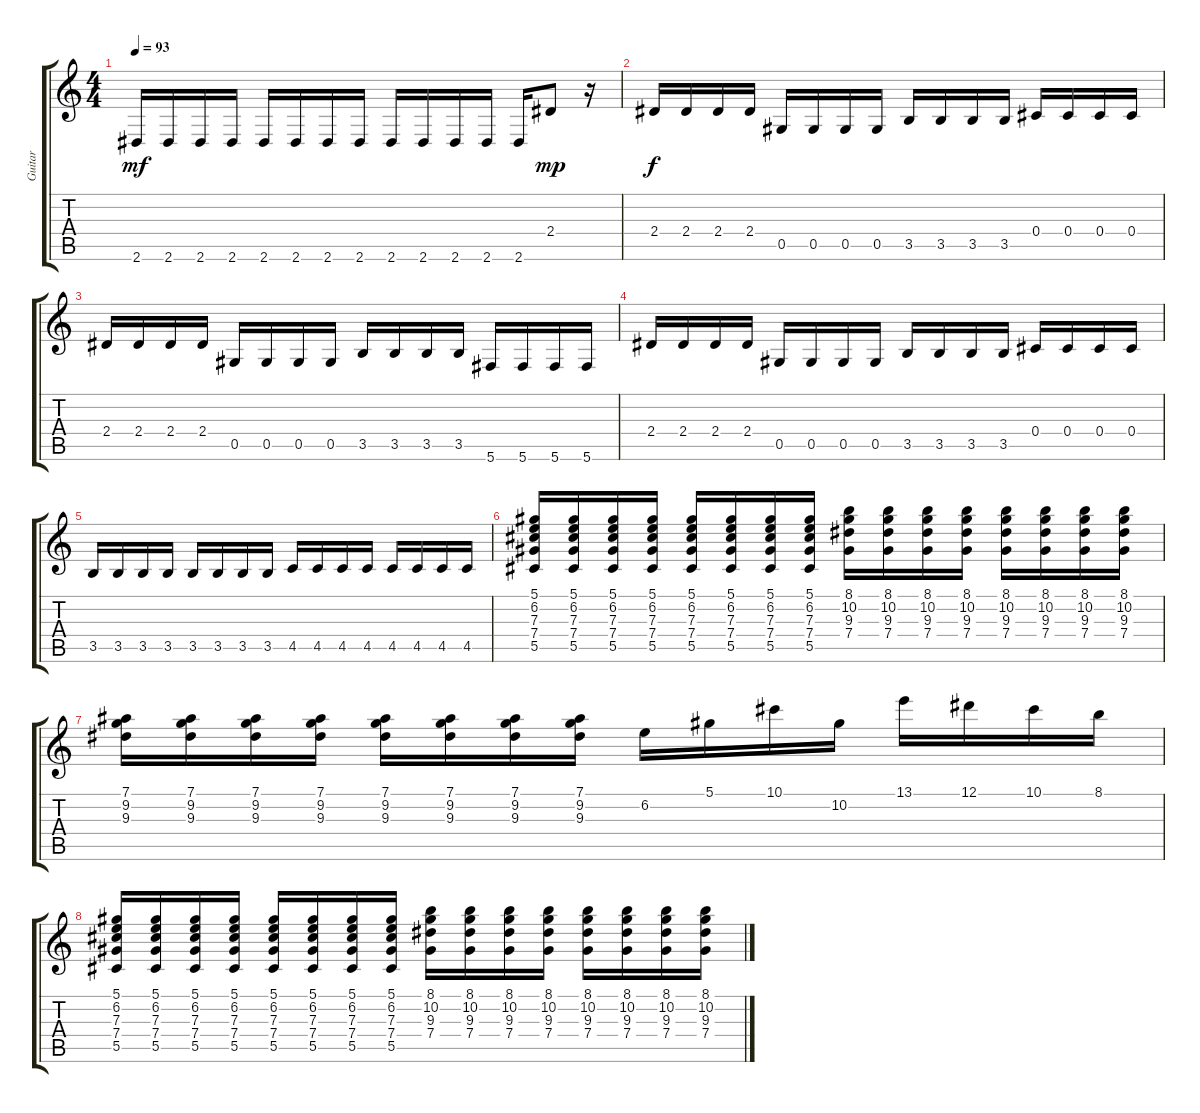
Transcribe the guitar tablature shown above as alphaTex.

\track ("Guitar" "Guitar") {instrument distortionguitar}
\staff {score tabs}
\tuning (Eb4 Bb3 Gb3 Db3 Ab2 Db2) {hide}
\ts (4 4)
\tempo 93
\clef g2
\ks c
2.6.16{dy mf} 2.6.16 2.6.16 2.6.16 2.6.16 2.6.16 2.6.16 2.6.16 2.6.16 2.6.16 2.6.16 2.6.16 2.6.16 2.4.8{dy mp} r.16 |
2.4.16{dy f} 2.4.16 2.4.16 2.4.16 0.5.16 0.5.16 0.5.16 0.5.16 3.5.16 3.5.16 3.5.16 3.5.16 0.4.16 0.4.16 0.4.16 0.4.16 |
2.4.16 2.4.16 2.4.16 2.4.16 0.5.16 0.5.16 0.5.16 0.5.16 3.5.16 3.5.16 3.5.16 3.5.16 5.6.16 5.6.16 5.6.16 5.6.16 |
2.4.16 2.4.16 2.4.16 2.4.16 0.5.16 0.5.16 0.5.16 0.5.16 3.5.16 3.5.16 3.5.16 3.5.16 0.4.16 0.4.16 0.4.16 0.4.16 |
3.5.16 3.5.16 3.5.16 3.5.16 3.5.16 3.5.16 3.5.16 3.5.16 4.5.16 4.5.16 4.5.16 4.5.16 4.5.16 4.5.16 4.5.16 4.5.16 |
(5.1 6.2 7.3 7.4 5.5).16 (5.1 6.2 7.3 7.4 5.5).16 (5.1 6.2 7.3 7.4 5.5).16 (5.1 6.2 7.3 7.4 5.5).16 (5.1 6.2 7.3 7.4 5.5).16 (5.1 6.2 7.3 7.4 5.5).16 (5.1 6.2 7.3 7.4 5.5).16 (5.1 6.2 7.3 7.4 5.5).16 (8.1 10.2 9.3 7.4).16 (8.1 10.2 9.3 7.4).16 (8.1 10.2 9.3 7.4).16 (8.1 10.2 9.3 7.4).16 (8.1 10.2 9.3 7.4).16 (8.1 10.2 9.3 7.4).16 (8.1 10.2 9.3 7.4).16 (8.1 10.2 9.3 7.4).16 |
(7.1 9.2 9.3).16 (7.1 9.2 9.3).16 (7.1 9.2 9.3).16 (7.1 9.2 9.3).16 (7.1 9.2 9.3).16 (7.1 9.2 9.3).16 (7.1 9.2 9.3).16 (7.1 9.2 9.3).16 6.2.16 5.1.16 10.1.16 10.2.16 13.1.16 12.1.16 10.1.16 8.1.16 |
(5.1 6.2 7.3 7.4 5.5).16 (5.1 6.2 7.3 7.4 5.5).16 (5.1 6.2 7.3 7.4 5.5).16 (5.1 6.2 7.3 7.4 5.5).16 (5.1 6.2 7.3 7.4 5.5).16 (5.1 6.2 7.3 7.4 5.5).16 (5.1 6.2 7.3 7.4 5.5).16 (5.1 6.2 7.3 7.4 5.5).16 (8.1 10.2 9.3 7.4).16 (8.1 10.2 9.3 7.4).16 (8.1 10.2 9.3 7.4).16 (8.1 10.2 9.3 7.4).16 (8.1 10.2 9.3 7.4).16 (8.1 10.2 9.3 7.4).16 (8.1 10.2 9.3 7.4).16 (8.1 10.2 9.3 7.4).16
